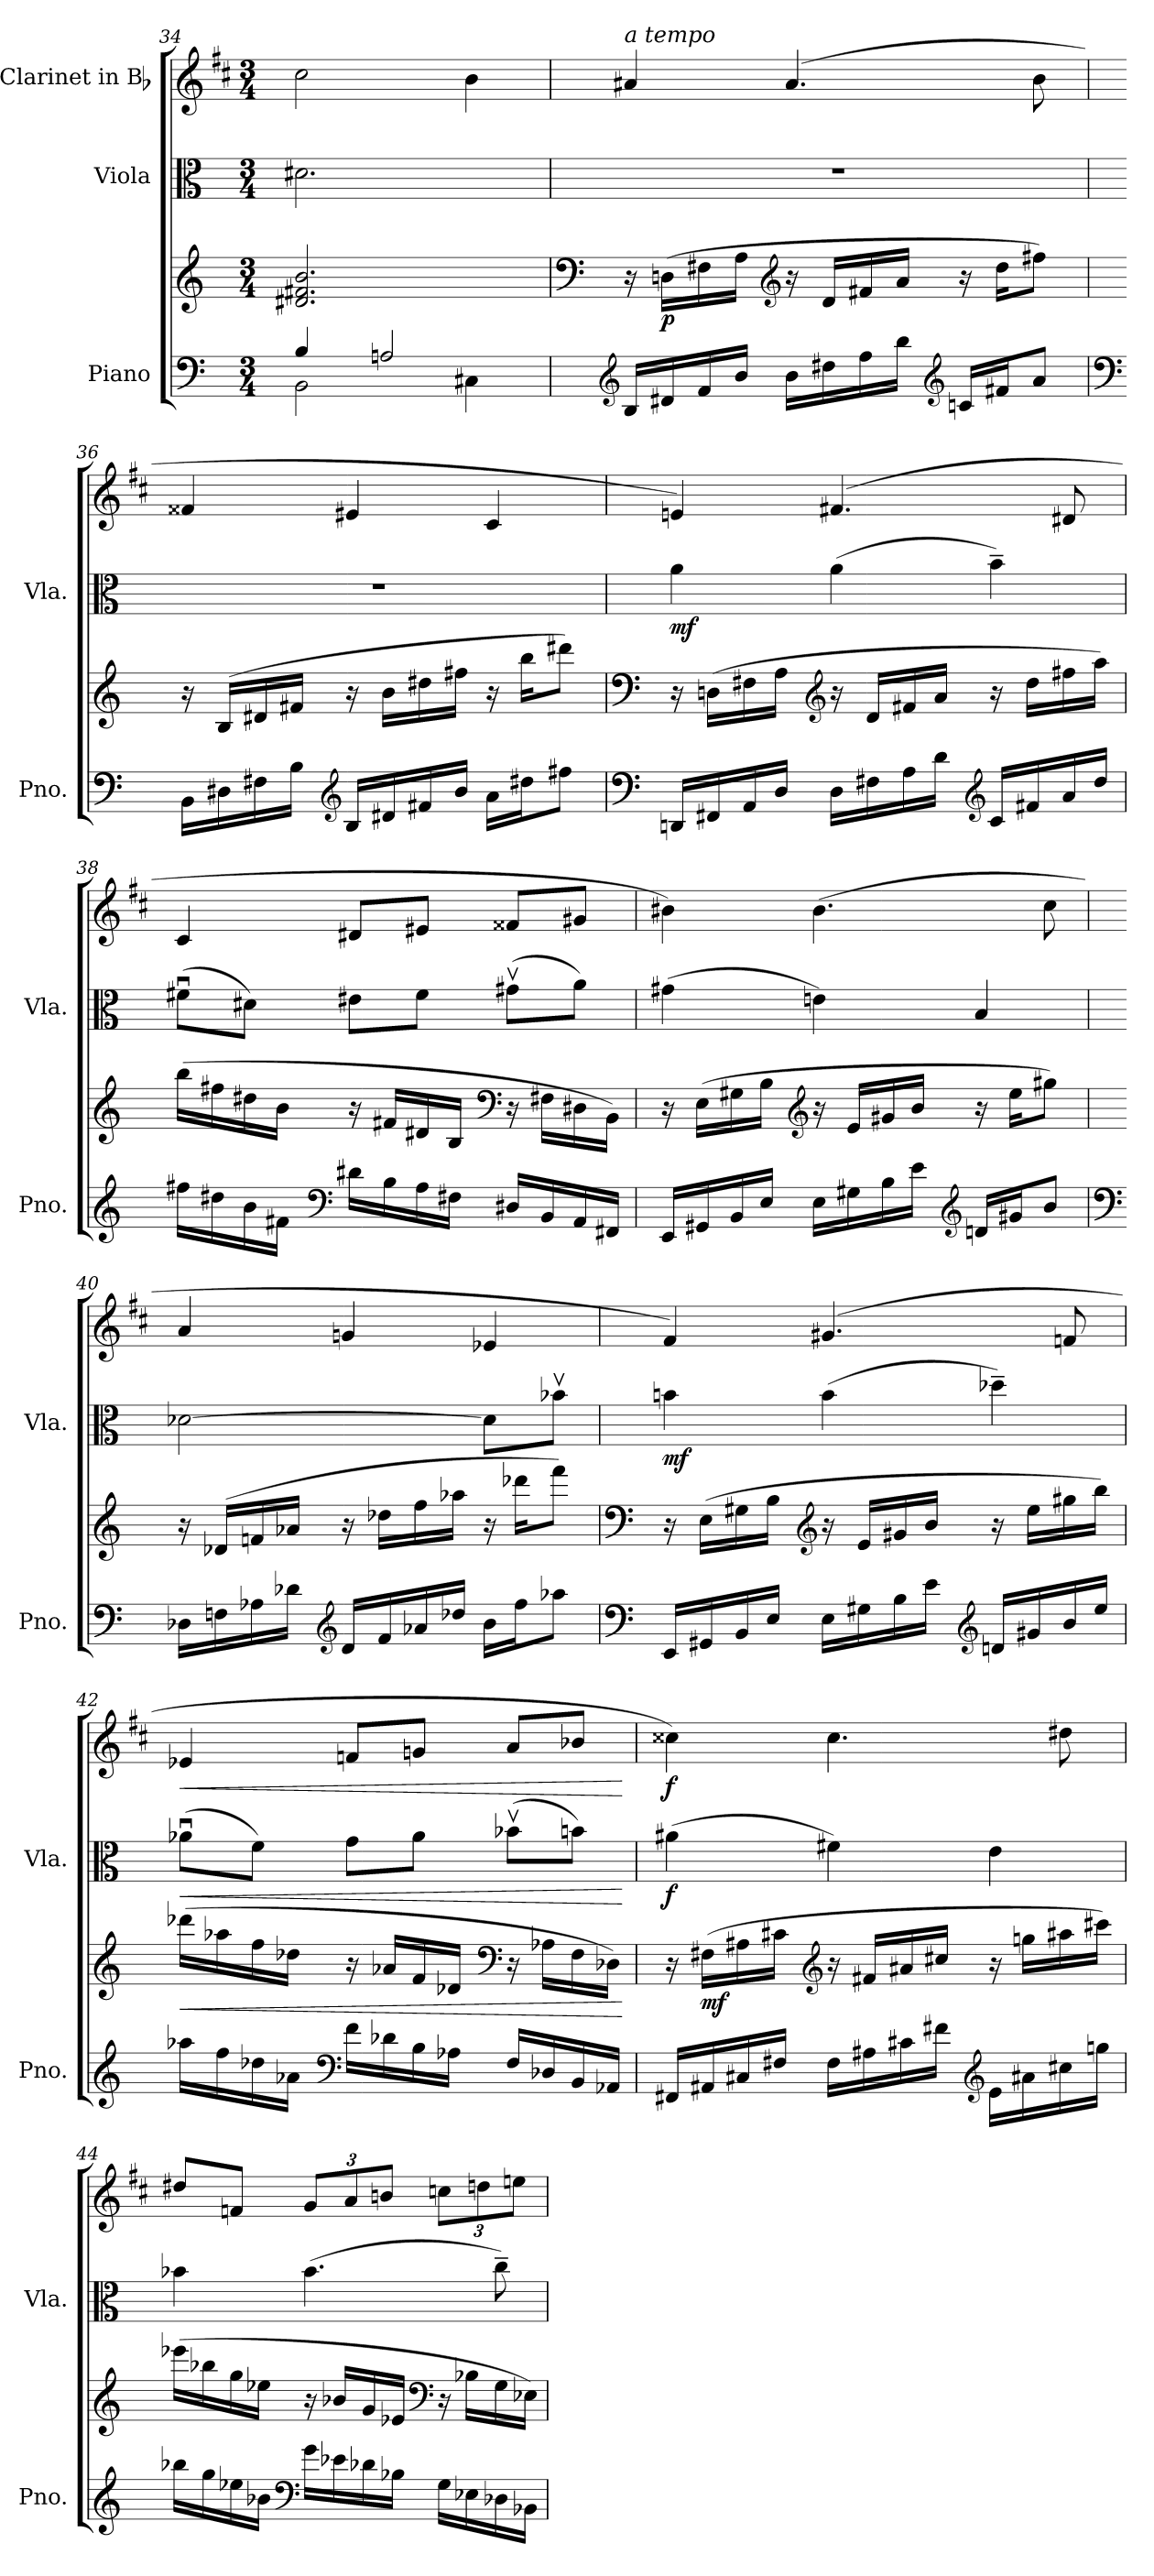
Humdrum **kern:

**kern	**kern	**dynam	**kern	**dynam	**kern	**dynam
*part3	*part3	*part3	*part2	*part2	*part1	*part1
*staff4	*staff3	*staff3/4	*staff2	*staff2	*staff1	*staff1
*I"Piano	*	*	*I"Viola	*	*I"Clarinet in Bb	*
*I'Pno.	*	*	*I'Vla.	*	*	*
*clefF4	*clefG2	*	*clefC3	*	*clefG2	*
*	*	*	*	*	*ITrd1c2	*
*k[]	*k[]	*	*k[]	*	*k[]	*
*C:	*C:	*	*C:	*	*C:	*
*M3/4	*M3/4	*	*M3/4	*	*M3/4	*
=34	=34	=34	=34	=34	=34	=34
*^	*	*	*	*	*	*
4B/	2BB\	2.d#X/ 2.f#X/ 2.b/	.	2.d#X\	.	2b\	.
2An/	.	.	.	.	.	.	.
.	4C#X\	.	.	.	.	4a\	.
*v	*v	*	*	*	*	*	*
!!LO:PB:g=z
=35	=35	=35	=35	=35	=35	=35
*	*clefF4	*	*	*	*	*
*^	*	*	*	*	*	*
!	!	!	!	!	!	!LO:TX:a:i:t=a tempo	!
*v	*v	*	*	*	*	*	*
16DD/LL	16r	.	2.r	.	4g#X/	.
!	!	!LO:DY:b	!	!	!	!
16FF#X/	(>16Dn\LL	p	.	.	.	.
16AA/	16F#X\	.	.	.	.	.
16D/JJ	16A\JJ	.	.	.	.	.
*	*clefG2	*	*	*	*	*
16D\LL	16r	.	.	.	(4.g#/	.
16F#X\	16d/LL	.	.	.	.	.
16A\	16f#X/	.	.	.	.	.
16d\JJ	16a/JJ	.	.	.	.	.
*clefG2	*	*	*	*	*	*
16cn/LL	16r	.	.	.	.	.
16f#X/J	16dd\KL	.	.	.	.	.
8a/J	8ff#X\J)	.	.	.	8a\	.
=36	=36	=36	=36	=36	=36	=36
*clefF4	*	*	*	*	*	*
16BB\LL	16r	.	2.r	.	4e#X/	.
16D#X\	(>16B/LL	.	.	.	.	.
16F#X\	16d#X/	.	.	.	.	.
16B\JJ	16f#X/JJ	.	.	.	.	.
*clefG2	*	*	*	*	*	*
16B/LL	16r	.	.	.	4d#X/	.
16d#X/	16b\LL	.	.	.	.	.
16f#X/	16dd#X\	.	.	.	.	.
16b/JJ	16ff#X\JJ	.	.	.	.	.
16a\LL	16r	.	.	.	4B/	.
16dd#X\J	16bb\KL	.	.	.	.	.
8ff#X\J	8ddd#X\J)	.	.	.	.	.
!!LO:LB:g=z
=37	=37	=37	=37	=37	=37	=37
*clefF4	*clefF4	*	*	*	*	*
!	!	!	!	!LO:DY:b	!	!
16DDn/LL	16r	.	4a\	mf	4dn/)	.
16FF#X/	(>16Dn\LL	.	.	.	.	.
16AA/	16F#X\	.	.	.	.	.
16D/JJ	16A\JJ	.	.	.	.	.
*	*clefG2	*	*	*	*	*
16D\LL	16r	.	(>4a\	.	(4.en/	.
16F#X\	16d/LL	.	.	.	.	.
16A\	16f#X/	.	.	.	.	.
16d\JJ	16a/JJ	.	.	.	.	.
*clefG2	*	*	*	*	*	*
16c/LL	16r	.	4b~>\)	.	.	.
16f#X/	16dd\LL	.	.	.	.	.
16a/	16ff#X\	.	.	.	8c#X/	.
16dd/JJ	16aa\JJ)	.	.	.	.	.
=38	=38	=38	=38	=38	=38	=38
16ff#X\LL	(>16bb\LL	.	(>8f#Xu>\L	.	4B/	.
16dd#X\	16ff#X\	.	.	.	.	.
16b\	16dd#X\	.	8d#X\J)	.	.	.
16f#X\JJ	16b\JJ	.	.	.	.	.
*clefF4	*	*	*	*	*	*
16d#X\LL	16r	.	8e#X\L	.	8c#X/L	.
16B\	16f#X/LL	.	.	.	.	.
16A\	16d#X/	.	8f#\J	.	8d#X/J	.
16F#X\JJ	16B/JJ	.	.	.	.	.
*	*clefF4	*	*	*	*	*
16D#X/LL	16r	.	(>8g#Xv>\L	.	8e#X/L	.
16BB/	16F#X\LL	.	.	.	.	.
16AA/	16D#X\	.	8a\J)	.	8f#X/J	.
16FF#X/JJ	16BB\JJ)	.	.	.	.	.
!!LO:PB:g=z
=39	=39	=39	=39	=39	=39	=39
16EE/LL	16r	.	(>4g#X\	.	4a#X\)	.
16GG#X/	(>16E\LL	.	.	.	.	.
16BB/	16G#X\	.	.	.	.	.
16E/JJ	16B\JJ	.	.	.	.	.
*	*clefG2	*	*	*	*	*
16E\LL	16r	.	4en\)	.	(>4.a#\	.
16G#X\	16e/LL	.	.	.	.	.
16B\	16g#X/	.	.	.	.	.
16e\JJ	16b/JJ	.	.	.	.	.
*clefG2	*	*	*	*	*	*
16dn/LL	16r	.	4B/	.	.	.
16g#X/J	16ee\KL	.	.	.	.	.
8b/J	8gg#X\J)	.	.	.	8b\	.
=40	=40	=40	=40	=40	=40	=40
*clefF4	*	*	*	*	*	*
16D-X\LL	16r	.	[2d-X\	.	4g/	.
16Fn\	(>16d-X/LL	.	.	.	.	.
16A-X\	16fn/	.	.	.	.	.
16d-X\JJ	16a-X/JJ	.	.	.	.	.
*clefG2	*	*	*	*	*	*
16d-/LL	16r	.	.	.	4fn/	.
16f/	16dd-X\LL	.	.	.	.	.
16a-X/	16ff\	.	.	.	.	.
16dd-X/JJ	16aa-X\JJ	.	.	.	.	.
16b\LL	16r	.	8d-\L]	.	4d-X/	.
16ff\J	16ddd-X\KL	.	.	.	.	.
8aa-X\J	8fff\J)	.	8b-Xv>\J	.	.	.
!!LO:LB:g=z
=41	=41	=41	=41	=41	=41	=41
*clefF4	*clefF4	*	*	*	*	*
!	!	!	!	!LO:DY:b	!	!
16EE/LL	16r	.	4bn\	mf	4e/)	.
16GG#X/	(>16E\LL	.	.	.	.	.
16BB/	16G#X\	.	.	.	.	.
16E/JJ	16B\JJ	.	.	.	.	.
*	*clefG2	*	*	*	*	*
16E\LL	16r	.	(>4b\	.	(4.f#X/	.
16G#X\	16e/LL	.	.	.	.	.
16B\	16g#X/	.	.	.	.	.
16e\JJ	16b/JJ	.	.	.	.	.
*clefG2	*	*	*	*	*	*
16dn/LL	16r	.	4dd-X~>\)	.	.	.
16g#X/	16ee\LL	.	.	.	.	.
16b/	16gg#X\	.	.	.	8e-X/	.
16ee/JJ	16bb\JJ)	.	.	.	.	.
=42	=42	=42	=42	=42	=42	=42
!	!	!LO:HP:b	!	!LO:HP:b	!	!LO:HP:b
16aa-X\LL	(>16ddd-X\LL	<	(>8a-Xu>\L	<	4d-X/	<
16ff\	16aa-X\	.	.	.	.	.
16dd-X\	16ff\	.	8f\J)	.	.	.
16a-X\JJ	16dd-X\JJ	.	.	.	.	.
*clefF4	*	*	*	*	*	*
16f\LL	16r	.	8g\L	.	8e-X/L	.
16d-X\	16a-X/LL	.	.	.	.	.
16B\	16f/	.	8a-\J	.	8fn/J	.
16A-X\JJ	16d-X/JJ	.	.	.	.	.
*	*clefF4	*	*	*	*	*
16F/LL	16r	.	(>8b-Xv>\L	.	8g/L	.
16D-X/	16A-X\LL	.	.	.	.	.
16BB/	16F\	.	8bn\J)	.	8a-X/J	.
16AA-X/JJ	16D-X\JJ)	.	.	.	.	.
.	.	[	.	[	.	[
!!LO:PB:g=z
=43	=43	=43	=43	=43	=43	=43
!	!	!	!	!LO:DY:b	!	!LO:DY:b
16FF#X/LL	16r	.	(>4a#X\	f	4b#X\)	f
!	!	!LO:DY:b	!	!	!	!
16AA#X/	(>16F#X\LL	mf	.	.	.	.
16C#X/	16A#X\	.	.	.	.	.
16F#X/JJ	16c#X\JJ	.	.	.	.	.
*	*clefG2	*	*	*	*	*
16F#\LL	16r	.	4f#X\)	.	4.b#\	.
16A#X\	16f#X/LL	.	.	.	.	.
16c#X\	16a#X/	.	.	.	.	.
16f#X\JJ	16cc#X/JJ	.	.	.	.	.
*clefG2	*	*	*	*	*	*
16e\LL	16r	.	4e\	.	.	.
16a#X\	16ggn\LL	.	.	.	.	.
16cc#X\	16aa#X\	.	.	.	8cc#X\	.
16ggn\JJ	16ccc#X\JJ)	.	.	.	.	.
=44	=44	=44	=44	=44	=44	=44
16bb-X\LL	(>16eee-X\LL	.	4b-X\	.	8cc#X/L	.
16gg\	16bb-X\	.	.	.	.	.
16ee-X\	16gg\	.	.	.	8e-X/J	.
16b-X\JJ	16ee-X\JJ	.	.	.	.	.
*clefF4	*	*	*	*	*	*
16g\LL	16r	.	(>4.b-\	.	12f/L	.
16e-X\	16b-X/LL	.	.	.	.	.
.	.	.	.	.	12g/	.
16d-X\	16g/	.	.	.	.	.
.	.	.	.	.	12an/J	.
16B-X\JJ	16e-X/JJ	.	.	.	.	.
*	*clefF4	*	*	*	*	*
16G\LL	16r	.	.	.	12b-X\L	.
16E-X\	16B-X\LL	.	.	.	.	.
.	.	.	.	.	12ccn\	.
16D-X\	16G\	.	8cc~>\)	.	.	.
.	.	.	.	.	12ddn\J	.
16BB-X\JJ	16E-X\JJ)	.	.	.	.	.
=	=	=	=	=	=	=
*-	*-	*-	*-	*-	*-	*-
